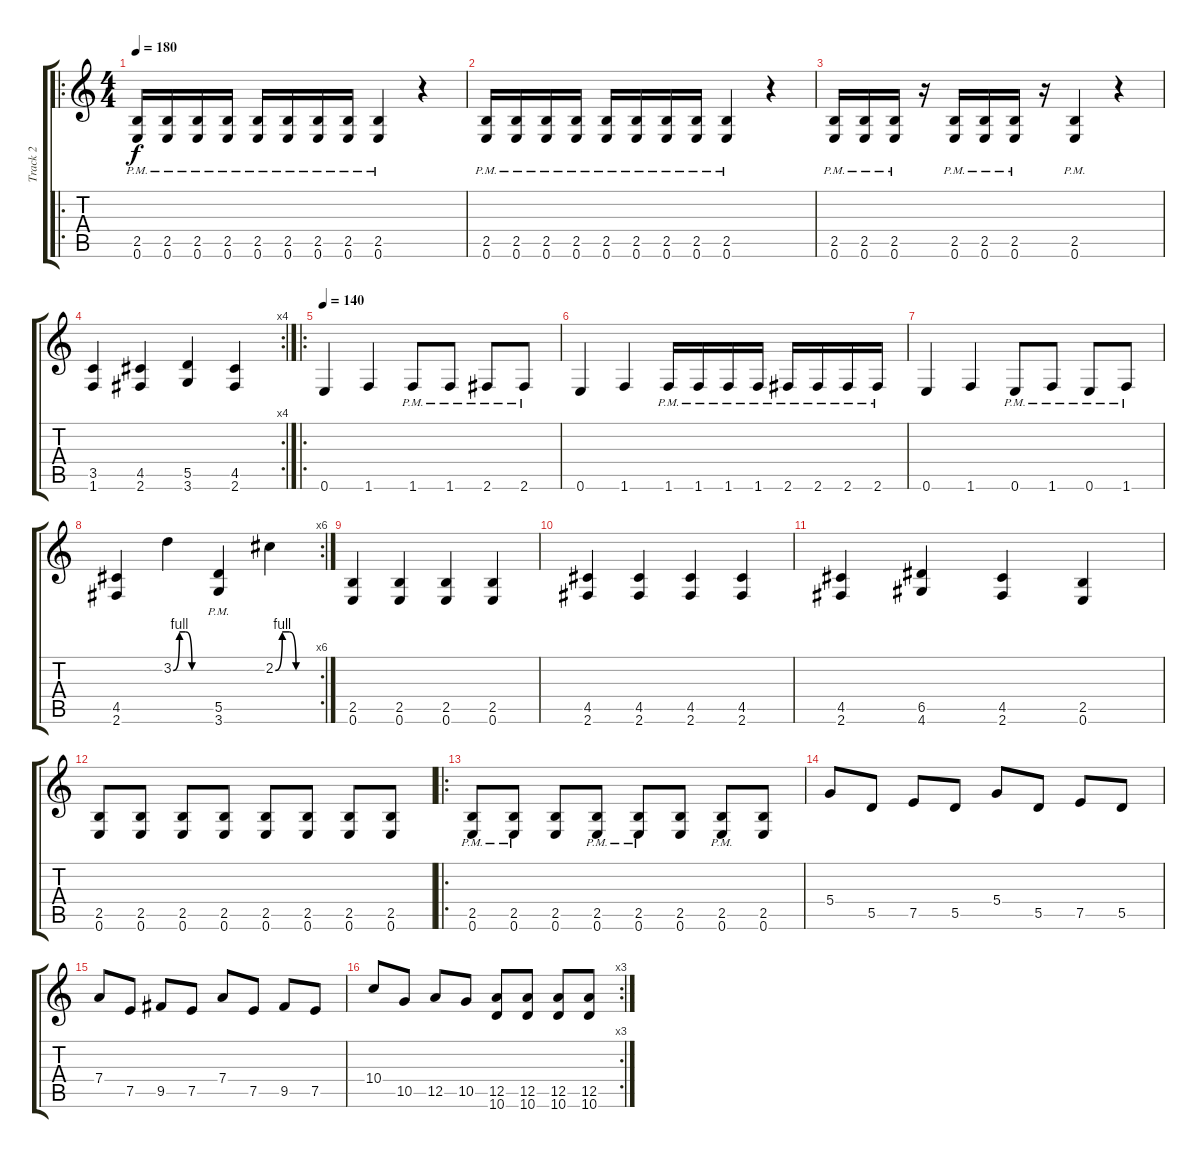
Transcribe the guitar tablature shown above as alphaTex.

\track ("Track 2" "Track 2") {solo instrument distortionguitar}
\staff {score tabs}
\tuning (E4 B3 G3 D3 A2 E2) {hide}
\ro
\ts (4 4)
\tempo 180
\clef g2
\ks c
(2.5{pm} 0.6{pm}).16{dy f} (2.5{pm} 0.6{pm}).16 (2.5{pm} 0.6{pm}).16 (2.5{pm} 0.6{pm}).16 (2.5{pm} 0.6{pm}).16 (2.5{pm} 0.6{pm}).16 (2.5{pm} 0.6{pm}).16 (2.5{pm} 0.6{pm}).16 (2.5{pm} 0.6{pm}).4 r.4 |
(2.5{pm} 0.6{pm}).16 (2.5{pm} 0.6{pm}).16 (2.5{pm} 0.6{pm}).16 (2.5{pm} 0.6{pm}).16 (2.5{pm} 0.6{pm}).16 (2.5{pm} 0.6{pm}).16 (2.5{pm} 0.6{pm}).16 (2.5{pm} 0.6{pm}).16 (2.5{pm} 0.6{pm}).4 r.4 |
(2.5{pm} 0.6{pm}).16 (2.5{pm} 0.6{pm}).16 (2.5{pm} 0.6{pm}).16 r.16 (2.5{pm} 0.6{pm}).16 (2.5{pm} 0.6{pm}).16 (2.5{pm} 0.6{pm}).16 r.16 (2.5{pm} 0.6{pm}).4 r.4 |
\rc 4
(3.5 1.6).4 (4.5 2.6).4 (5.5 3.6).4 (4.5 2.6).4 |
\ro
\tempo 140
0.6.4 1.6.4 1.6{pm}.8 1.6{pm}.8 2.6{pm}.8 2.6{pm}.8 |
0.6.4 1.6.4 1.6{pm}.16 1.6{pm}.16 1.6{pm}.16 1.6{pm}.16 2.6{pm}.16 2.6{pm}.16 2.6{pm}.16 2.6{pm}.16 |
0.6.4 1.6.4 0.6{pm}.8 1.6{pm}.8 0.6{pm}.8 1.6{pm}.8 |
\rc 6
(4.5 2.6).4 3.2{be (custom 0 0 10 4 20 4 30 0 60 0)}.4 (5.5{pm} 3.6{pm}).4 2.2{be (custom 0 0 10 4 20 4 30 0 60 0)}.4 |
(2.5 0.6).4 (2.5 0.6).4 (2.5 0.6).4 (2.5 0.6).4 |
(4.5 2.6).4 (4.5 2.6).4 (4.5 2.6).4 (4.5 2.6).4 |
(4.5 2.6).4 (6.5 4.6).4 (4.5 2.6).4 (2.5 0.6).4 |
(2.5 0.6).8 (2.5 0.6).8 (2.5 0.6).8 (2.5 0.6).8 (2.5 0.6).8 (2.5 0.6).8 (2.5 0.6).8 (2.5 0.6).8 |
\ro
(2.5{pm} 0.6{pm}).8 (2.5{pm} 0.6{pm}).8 (2.5 0.6).8 (2.5{pm} 0.6{pm}).8 (2.5{pm} 0.6{pm}).8 (2.5 0.6).8 (2.5{pm} 0.6{pm}).8 (2.5 0.6).8 |
5.4.8 5.5.8 7.5.8 5.5.8 5.4.8 5.5.8 7.5.8 5.5.8 |
7.4.8 7.5.8 9.5.8 7.5.8 7.4.8 7.5.8 9.5.8 7.5.8 |
\rc 3
10.4.8 10.5.8 12.5.8 10.5.8 (12.5 10.6).8 (12.5 10.6).8 (12.5 10.6).8 (12.5 10.6).8
